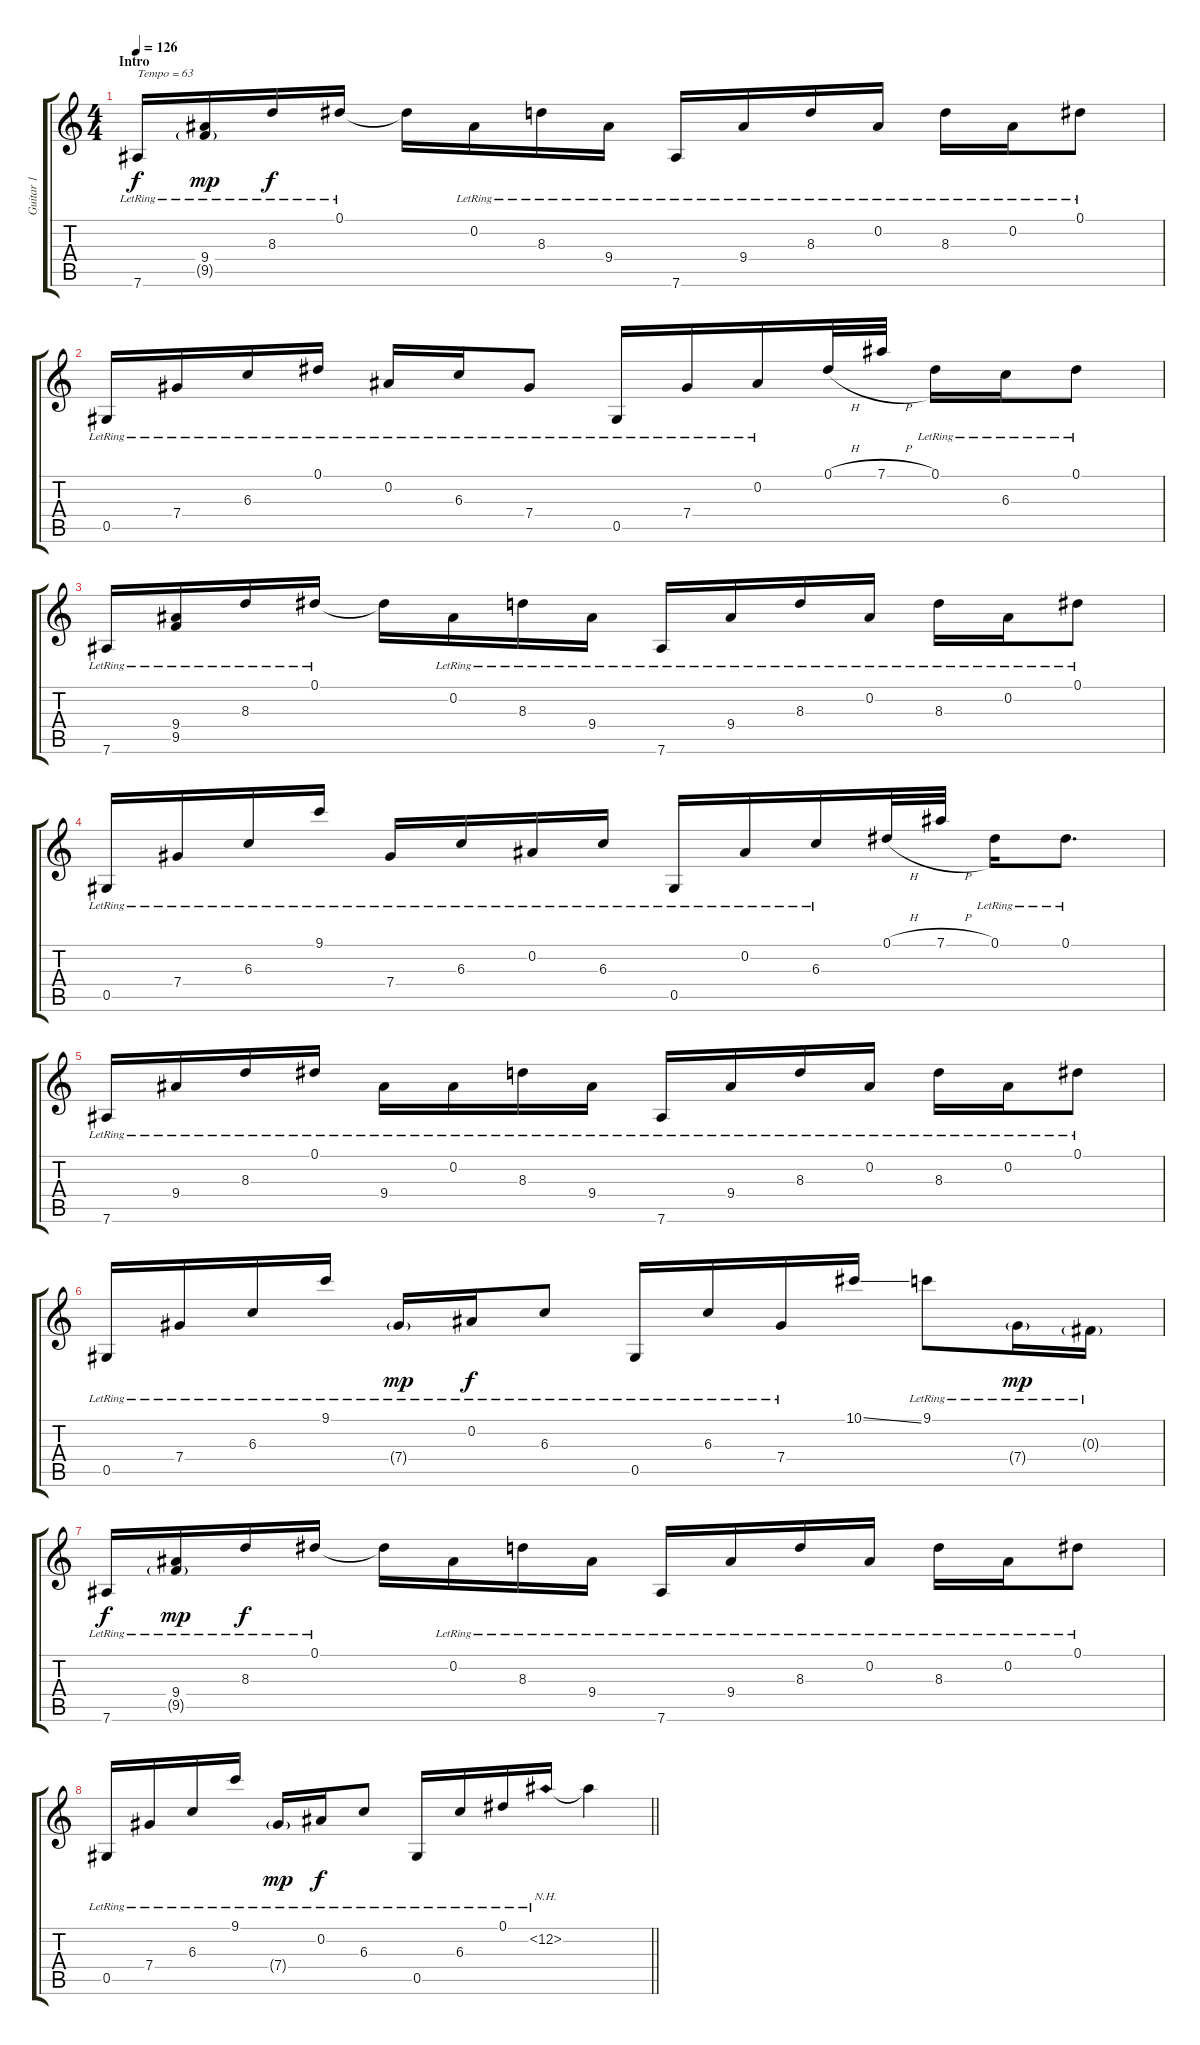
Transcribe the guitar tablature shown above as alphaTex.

\track ("Guitar 1" "Guitar 1") {instrument acousticguitarsteel}
\staff {score tabs}
\tuning (Eb4 Bb3 Gb3 Db3 Ab2 Eb2) {hide}
\ts (4 4)
\section ("" "Intro")
\tempo 126
\tempo 63
\tempo 126
\clef g2
\ks c
7.6{lr}.16{txt "Tempo = 63" dy f instrument acousticguitarsteel} (9.4{lr} 9.5{g lr}).16{dy mp} 8.3{lr}.16{dy f} 0.1{lr}.16 0.1{t}.16 0.2{lr}.16 8.3{lr}.16 9.4{lr}.16 7.6{lr}.16 9.4{lr}.16 8.3{lr}.16 0.2{lr}.16 8.3{lr}.16 0.2{lr}.16 0.1{lr}.8 |
0.5{lr}.16 7.4{lr}.16 6.3{lr}.16 0.1{lr}.16 0.2{lr}.16 6.3{lr}.16 7.4{lr}.8 0.5{lr}.16 7.4{lr}.16 0.2{lr}.16 0.1{h}.32 7.1{h}.32 0.1{lr}.16 6.3{lr}.16 0.1{lr}.8 |
7.6{lr}.16 (9.4{lr} 9.5{lr}).16 8.3{lr}.16 0.1{lr}.16 0.1{t}.16 0.2{lr}.16 8.3{lr}.16 9.4{lr}.16 7.6{lr}.16 9.4{lr}.16 8.3{lr}.16 0.2{lr}.16 8.3{lr}.16 0.2{lr}.16 0.1{lr}.8 |
0.5{lr}.16 7.4{lr}.16 6.3{lr}.16 9.1{lr}.16 7.4{lr}.16 6.3{lr}.16 0.2{lr}.16 6.3{lr}.16 0.5{lr}.16 0.2{lr}.16 6.3{lr}.16 0.1{h}.32 7.1{h}.32 0.1{lr}.16 0.1{lr}.8{d} |
7.6{lr}.16 9.4{lr}.16 8.3{lr}.16 0.1{lr}.16 9.4{lr}.16 0.2{lr}.16 8.3{lr}.16 9.4{lr}.16 7.6{lr}.16 9.4{lr}.16 8.3{lr}.16 0.2{lr}.16 8.3{lr}.16 0.2{lr}.16 0.1{lr}.8 |
0.5{lr}.16 7.4{lr}.16 6.3{lr}.16 9.1{lr}.16 7.4{g lr}.16{dy mp} 0.2{lr}.16{dy f} 6.3{lr}.8 0.5{lr}.16 6.3{lr}.16 7.4{lr}.16 10.1{ss}.16 9.1{lr}.8 7.4{g lr}.16{dy mp} 0.3{g lr}.16 |
7.6{lr}.16{dy f} (9.4{lr} 9.5{g lr}).16{dy mp} 8.3{lr}.16{dy f} 0.1{lr}.16 0.1{t}.16 0.2{lr}.16 8.3{lr}.16 9.4{lr}.16 7.6{lr}.16 9.4{lr}.16 8.3{lr}.16 0.2{lr}.16 8.3{lr}.16 0.2{lr}.16 0.1{lr}.8 |
\barLineRight lightlight
0.5{lr}.16 7.4{lr}.16 6.3{lr}.16 9.1{lr}.16 7.4{g lr}.16{dy mp} 0.2{lr}.16{dy f} 6.3{lr}.8 0.5{lr}.16 6.3{lr}.16 0.1{lr}.16 12.2{nh lr}.16 12.2{t}.4
